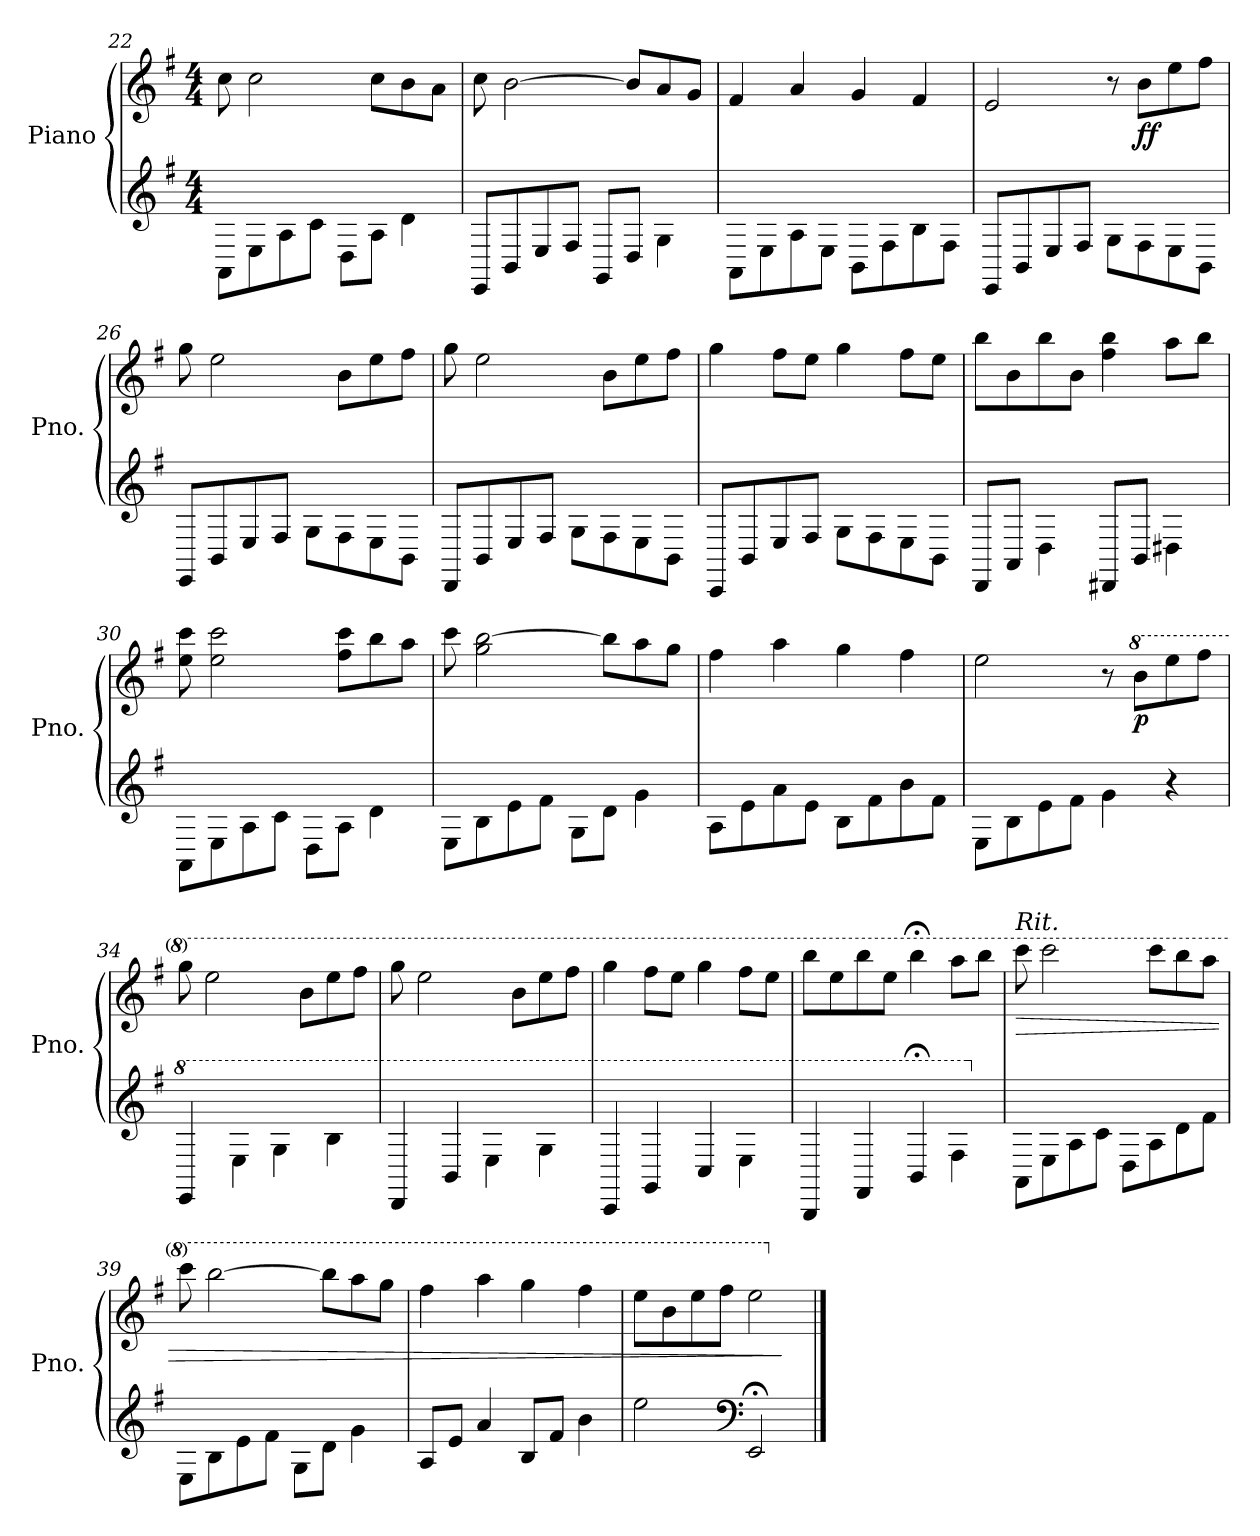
**kern	**kern	**dynam
*part1	*part1	*part1
*staff2	*staff1	*staff1/2
*I"Piano	*	*
*I'Pno.	*	*
!!LO:PB:g=z
*clefG2	*clefG2	*
*k[f#]	*k[f#]	*
*M4/4	*M4/4	*
=22	=22	=22
8AA\L	8cc\	.
8E\	2cc\	.
8A\	.	.
8c\J	.	.
8D\L	.	.
8A\J	8cc\L	.
4d\	8b\	.
.	8a\J	.
=23	=23	=23
8EE/L	8cc\	.
8BB/	[2b\	.
8E/	.	.
8F#/J	.	.
8GG/L	.	.
8D/J	8b/L]	.
4G\	8a/	.
.	8g/J	.
=24	=24	=24
8AA\L	4f#/	.
8E\	.	.
8A\	4a/	.
8E\J	.	.
8BB\L	4g/	.
8F#\	.	.
8B\	4f#/	.
8F#\J	.	.
=25	=25	=25
8EE/L	2e/	.
8BB/	.	.
8E/	.	.
8F#/J	.	.
8G\L	8r	.
!	!	!LO:DY:b
8F#\	8b\L	ff
8E\	8ee\	.
8BB\J	8ff#\J	.
!!LO:LB:g=z
=26	=26	=26
8EE/L	8gg\	.
8BB/	2ee\	.
8E/	.	.
8F#/J	.	.
8G\L	.	.
8F#\	8b\L	.
8E\	8ee\	.
8BB\J	8ff#\J	.
=27	=27	=27
8DD/L	8gg\	.
8BB/	2ee\	.
8E/	.	.
8F#/J	.	.
8G\L	.	.
8F#\	8b\L	.
8E\	8ee\	.
8BB\J	8ff#\J	.
=28	=28	=28
8CC/L	4gg\	.
8BB/	.	.
8E/	8ff#\L	.
8F#/J	8ee\J	.
8G\L	4gg\	.
8F#\	.	.
8E\	8ff#\L	.
8BB\J	8ee\J	.
=29	=29	=29
8DD/L	8bb\L	.
8AA/J	8b\	.
4D\	8bb\	.
.	8b\J	.
8DD#X/L	4ff#\ 4bb\	.
8BB/J	.	.
4D#X\	8aa\L	.
.	8bb\J	.
!!LO:LB:g=z
=30	=30	=30
8AA\L	8ee\ 8ccc\	.
8E\	2ee\ 2ccc\	.
8A\	.	.
8c\J	.	.
8D\L	.	.
8A\J	8ff#\ 8ccc\L	.
4d\	8bb\	.
.	8aa\J	.
=31	=31	=31
8E\L	8ccc\	.
8B\	2gg\ [2bb\	.
8e\	.	.
8f#\J	.	.
8G\L	.	.
8d\J	8bb\L]	.
4g\	8aa\	.
.	8gg\J	.
=32	=32	=32
8A\L	4ff#\	.
8e\	.	.
8a\	4aa\	.
8e\J	.	.
8B\L	4gg\	.
8f#\	.	.
8b\	4ff#\	.
8f#\J	.	.
=33	=33	=33
8E\L	2ee\	.
8B\	.	.
8e\	.	.
8f#\J	.	.
4g\	8r	.
*	*8va	*
!	!	!LO:DY:b
.	8bb\L	p
4r	8eee\	.
.	8fff#\J	.
!!LO:LB:g=z
=34	=34	=34
*8va	*	*
4E/	8ggg\	.
.	2eee\	.
4e\	.	.
4g\	.	.
.	8bb\L	.
4b\	8eee\	.
.	8fff#\J	.
=35	=35	=35
4D/	8ggg\	.
.	2eee\	.
4B/	.	.
4e\	.	.
.	8bb\L	.
4g\	8eee\	.
.	8fff#\J	.
=36	=36	=36
4C/	4ggg\	.
4G/	8fff#\L	.
.	8eee\J	.
4c/	4ggg\	.
4e\	8fff#\L	.
.	8eee\J	.
=37	=37	=37
4BB/	8bbb\L	.
.	8eee\	.
4F#/	8bbb\	.
.	8eee\J	.
4B;</	4bbb;<\	.
4f#\	8aaa\L	.
.	8bbb\J	.
!!LO:LB:g=z
=38	=38	=38
*X8va	*	*
!	!LO:TX:a:i:t=Rit.	!
!	!	!LO:HP:b
8AA\L	8cccc\	>
8E\	2cccc\	.
8A\	.	.
8c\J	.	.
8D\L	.	.
8A\	8cccc\L	.
8d\	8bbb\	.
8f#\J	8aaa\J	.
=39	=39	=39
8E\L	8cccc\	.
8B\	[2bbb\	.
8e\	.	.
8f#\J	.	.
8G\L	.	.
8d\J	8bbb\L]	.
4g\	8aaa\	.
.	8ggg\J	.
=40	=40	=40
8A/L	4fff#\	.
8e/J	.	.
4a/	4aaa\	.
8B/L	4ggg\	.
8f#/J	.	.
4b\	4fff#\	.
=41	=41	=41
2ee\	8eee\L	.
.	8bb\	.
.	8eee\	.
.	8fff#\J	.
*clefF4	*	*
2EE;</	2eee\	.
.	.	]
*	*X8va	*
==	==	==
*-	*-	*-
